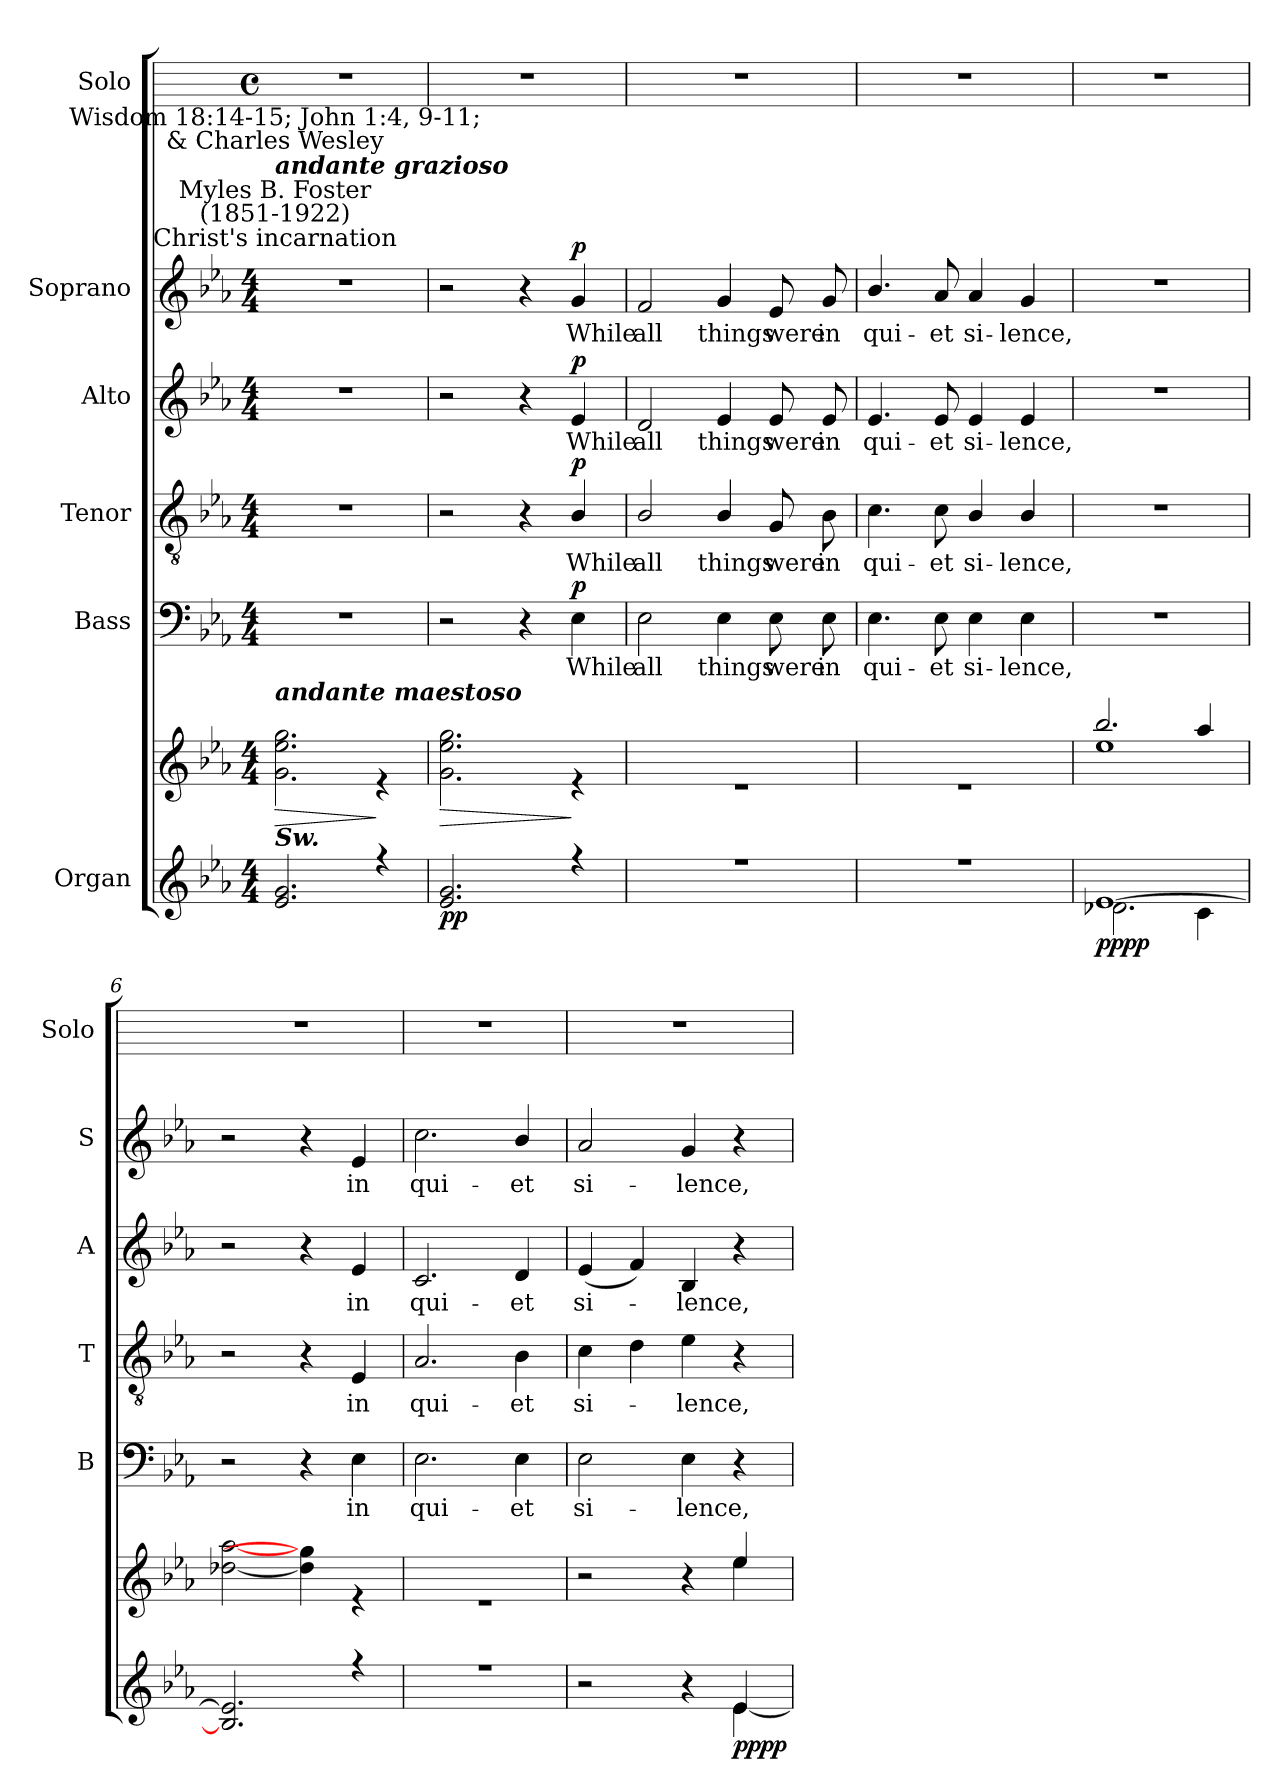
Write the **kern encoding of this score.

**kern	**kern	**dynam	**kern	**text	**dynam	**kern	**text	**dynam	**kern	**text	**dynam	**kern	**text	**dynam	**kern
*part6	*part6	*part6	*part5	*part5	*part5	*part4	*part4	*part4	*part3	*part3	*part3	*part2	*part2	*part2	*part1
*staff7	*staff6	*staff6/7	*staff5	*staff5	*staff5	*staff4	*staff4	*staff4	*staff3	*staff3	*staff3	*staff2	*staff2	*staff2	*staff1
*I"Organ	*	*	*I"Bass	*	*	*I"Tenor	*	*	*I"Alto	*	*	*I"Soprano	*	*	*I"Solo
*	*	*	*I'B	*	*	*I'T	*	*	*I'A	*	*	*I'S	*	*	*I'Solo
*clefG2	*clefG2	*	*clefF4	*	*	*clefGv2	*	*	*clefG2	*	*	*clefG2	*	*	*
*k[b-e-a-]	*k[b-e-a-]	*	*k[b-e-a-]	*	*	*k[b-e-a-]	*	*	*k[b-e-a-]	*	*	*k[b-e-a-]	*	*	*
*E-:	*E-:	*	*E-:	*	*	*E-:	*	*	*E-:	*	*	*E-:	*	*	*
*M4/4	*M4/4	*	*M4/4	*	*	*M4/4	*	*	*M4/4	*	*	*M4/4	*	*	*M4/4
*	*	*	*	*	*	*	*	*	*	*	*	*	*	*	*met(c)
*MM80	*MM80	*	*MM80	*	*	*MM80	*	*	*MM80	*	*	*MM80	*	*	*MM80
=1	=1	=1	=1	=1	=1	=1	=1	=1	=1	=1	=1	=1	=1	=1	=1
*^	*^	*	*	*	*	*	*	*	*	*	*	*	*	*	*
!	!	!	!	!	!	!	!	!	!	!	!	!	!	!LO:TX:a:cj:t=Christ's incarnation	!	!	!
!	!	!	!	!	!	!	!	!	!	!	!	!	!	!LO:TX:a:cj:t=Myles B. Foster\n(1851-1922)	!	!	!
!	!	!	!	!	!	!	!	!	!	!	!	!	!	!LO:TX:a:Bi:t=andante grazioso	!	!	!
!	!	!	!	!	!	!	!	!	!	!	!	!	!	!LO:TX:a:cj:t=Wisdom 18&colon;14-15; John 1&colon;4, 9-11;\n& Charles Wesley	!	!	!
!	!	!LO:TX:a:Bi:t=andante maestoso	!	!	!	!	!	!	!	!	!	!	!	!	!	!	!
!LO:TX:a:Bi:t=Sw.	!	!	!	!	!	!	!	!	!	!	!	!	!	!	!	!	!
!	!	!	!	!LO:HP:b	!	!	!	!	!	!	!	!	!	!	!	!	!
!	!	!	!	!LO:DY:n=1:b=2	!	!	!	!	!	!	!	!	!	!	!	!	!
!	!	!	!	!LO:DY:n=2:b	!	!	!	!	!	!	!	!	!	!	!	!	!
2.e-/ 2.g/	1ryy	1ryy	2.g\ 2.ee-\ 2.gg\	> mp mp	1r	.	.	1r	.	.	1r	.	.	1r	.	.	1r
4r	.	.	4r	]	.	.	.	.	.	.	.	.	.	.	.	.	.
=2	=2	=2	=2	=2	=2	=2	=2	=2	=2	=2	=2	=2	=2	=2	=2	=2	=2
!	!	!	!	!LO:HP:b	!	!	!	!	!	!	!	!	!	!	!	!	!
!	!	!	!	!LO:DY:n=1:b=2	!	!	!	!	!	!	!	!	!	!	!	!	!
!	!	!	!	!LO:DY:n=2:b	!	!	!	!	!	!	!	!	!	!	!	!	!
2.e-/ 2.g/	1ryy	1ryy	2.g\ 2.ee-\ 2.gg\	> p p	2r	.	.	2r	.	.	2r	.	.	2r	.	.	1r
.	.	.	.	.	4r	.	.	4r	.	.	4r	.	.	4r	.	.	.
!	!	!	!	!	!	!LO:LY:b	!LO:DY:b	!	!LO:LY:b	!LO:DY:b	!	!LO:LY:b	!LO:DY:b	!	!LO:LY:b	!LO:DY:b	!
4r	.	.	4r	]	4E-	While	p	4B-/	While	p	4e-	While	p	4g	While	p	.
=3	=3	=3	=3	=3	=3	=3	=3	=3	=3	=3	=3	=3	=3	=3	=3	=3	=3
!	!	!	!	!	!	!LO:LY:b	!	!	!LO:LY:b	!	!	!LO:LY:b	!	!	!LO:LY:b	!	!
1r	1ryy	1ryy	1r	.	2E-	all	.	2B-/	all	.	2d	all	.	2f	all	.	1r
!	!	!	!	!	!	!LO:LY:b	!	!	!LO:LY:b	!	!	!LO:LY:b	!	!	!LO:LY:b	!	!
.	.	.	.	.	4E-	things	.	4B-/	things	.	4e-	things	.	4g	things	.	.
!	!	!	!	!	!	!LO:LY:b	!	!	!LO:LY:b	!	!	!LO:LY:b	!	!	!LO:LY:b	!	!
.	.	.	.	.	8E-	were	.	8G	were	.	8e-	were	.	8e-	were	.	.
!	!	!	!	!	!	!LO:LY:b	!	!	!LO:LY:b	!	!	!LO:LY:b	!	!	!LO:LY:b	!	!
.	.	.	.	.	8E-	in	.	8B-	in	.	8e-	in	.	8g	in	.	.
=4	=4	=4	=4	=4	=4	=4	=4	=4	=4	=4	=4	=4	=4	=4	=4	=4	=4
!	!	!	!	!	!	!LO:LY:b	!	!	!LO:LY:b	!	!	!LO:LY:b	!	!	!LO:LY:b	!	!
1r	1ryy	1ryy	1r	.	4.E-\	qui-	.	4.c\	qui-	.	4.e-/	qui-	.	4.b-/	qui-	.	1r
!	!	!	!	!	!	!LO:LY:b	!	!	!LO:LY:b	!	!	!LO:LY:b	!	!	!LO:LY:b	!	!
.	.	.	.	.	8E-	-et	.	8c	-et	.	8e-	-et	.	8a-	-et	.	.
!	!	!	!	!	!	!LO:LY:b	!	!	!LO:LY:b	!	!	!LO:LY:b	!	!	!LO:LY:b	!	!
.	.	.	.	.	4E-	si-	.	4B-/	si-	.	4e-	si-	.	4a-	si-	.	.
!	!	!	!	!	!	!LO:LY:b	!	!	!LO:LY:b	!	!	!LO:LY:b	!	!	!LO:LY:b	!	!
.	.	.	.	.	4E-	-lence,	.	4B-/	-lence,	.	4e-	-lence,	.	4g	-lence,	.	.
=5	=5	=5	=5	=5	=5	=5	=5	=5	=5	=5	=5	=5	=5	=5	=5	=5	=5
!	!	!	!	!LO:DY:b=2	!	!	!	!	!	!	!	!	!	!	!	!	!
!	!	!	!	!LO:DY:n=1:b=2	!	!	!	!	!	!	!	!	!	!	!	!	!
!	!	!	!	!LO:DY:n=2:b	!	!	!	!	!	!	!	!	!	!	!	!	!
!	!	!	!	!LO:DY:n=3:b	!	!	!	!	!	!	!	!	!	!	!	!	!
[1e-/	2.d-X\	2.bb-/	1ee-\	p p p p	1r	.	.	1r	.	.	1r	.	.	1r	.	.	1r
.	4c\	4aa-/	.	.	.	.	.	.	.	.	.	.	.	.	.	.	.
=6	=6	=6	=6	=6	=6	=6	=6	=6	=6	=6	=6	=6	=6	=6	=6	=6	=6
2.B-/] 2.e-/]	1ryy	1ryy	[2dd-X\ [2aa-\	.	2r	.	.	2r	.	.	2r	.	.	2r	.	.	1r
.	.	.	4dd-\] 4gg\]	.	4r	.	.	4r	.	.	4r	.	.	4r	.	.	.
!	!	!	!	!	!	!LO:LY:b	!	!	!LO:LY:b	!	!	!LO:LY:b	!	!	!LO:LY:b	!	!
4r	.	.	4r	.	4E-	in	.	4E-	in	.	4e-	in	.	4e-	in	.	.
=7	=7	=7	=7	=7	=7	=7	=7	=7	=7	=7	=7	=7	=7	=7	=7	=7	=7
!	!	!	!	!	!	!LO:LY:b	!	!	!LO:LY:b	!	!	!LO:LY:b	!	!	!LO:LY:b	!	!
1r	1ryy	1ryy	1r	.	2.E-	qui-	.	2.A-	qui-	.	2.c	qui-	.	2.cc	qui-	.	1r
!	!	!	!	!	!	!LO:LY:b	!	!	!LO:LY:b	!	!	!LO:LY:b	!	!	!LO:LY:b	!	!
.	.	.	.	.	4E-	-et	.	4B-	-et	.	4d	-et	.	4b-/	-et	.	.
=8	=8	=8	=8	=8	=8	=8	=8	=8	=8	=8	=8	=8	=8	=8	=8	=8	=8
!	!	!	!	!	!	!LO:LY:b	!	!	!LO:LY:b	!	!	!LO:LY:b	!	!	!LO:LY:b	!	!
2r	2.ryy	2.ryy	2r	.	2E-	si-	.	4c	si-	.	(<4e-	si-	.	2a-	si-	.	1r
.	.	.	.	.	.	.	.	4d	.	.	4f)	.	.	.	.	.	.
!	!	!	!	!	!	!LO:LY:b	!	!	!LO:LY:b	!	!	!LO:LY:b	!	!	!LO:LY:b	!	!
4r	.	.	4r	.	4E-	-lence,	.	4e-	lence,	.	4B-	lence,	.	4g	-lence,	.	.
!	!	!	!	!LO:DY:b=2	!	!	!	!	!	!	!	!	!	!	!	!	!
!	!	!	!	!LO:DY:n=1:b=2	!	!	!	!	!	!	!	!	!	!	!	!	!
!	!	!	!	!LO:DY:n=2:b	!	!	!	!	!	!	!	!	!	!	!	!	!
!	!	!	!	!LO:DY:n=3:b	!	!	!	!	!	!	!	!	!	!	!	!	!
4e-/	[4e-\	4ee-/	4ee-\	p p p p	4r	.	.	4r	.	.	4r	.	.	4r	.	.	.
*v	*v	*	*	*	*	*	*	*	*	*	*	*	*	*	*	*	*
*	*v	*v	*	*	*	*	*	*	*	*	*	*	*	*	*	*
=	=	=	=	=	=	=	=	=	=	=	=	=	=	=	=
*-	*-	*-	*-	*-	*-	*-	*-	*-	*-	*-	*-	*-	*-	*-	*-
